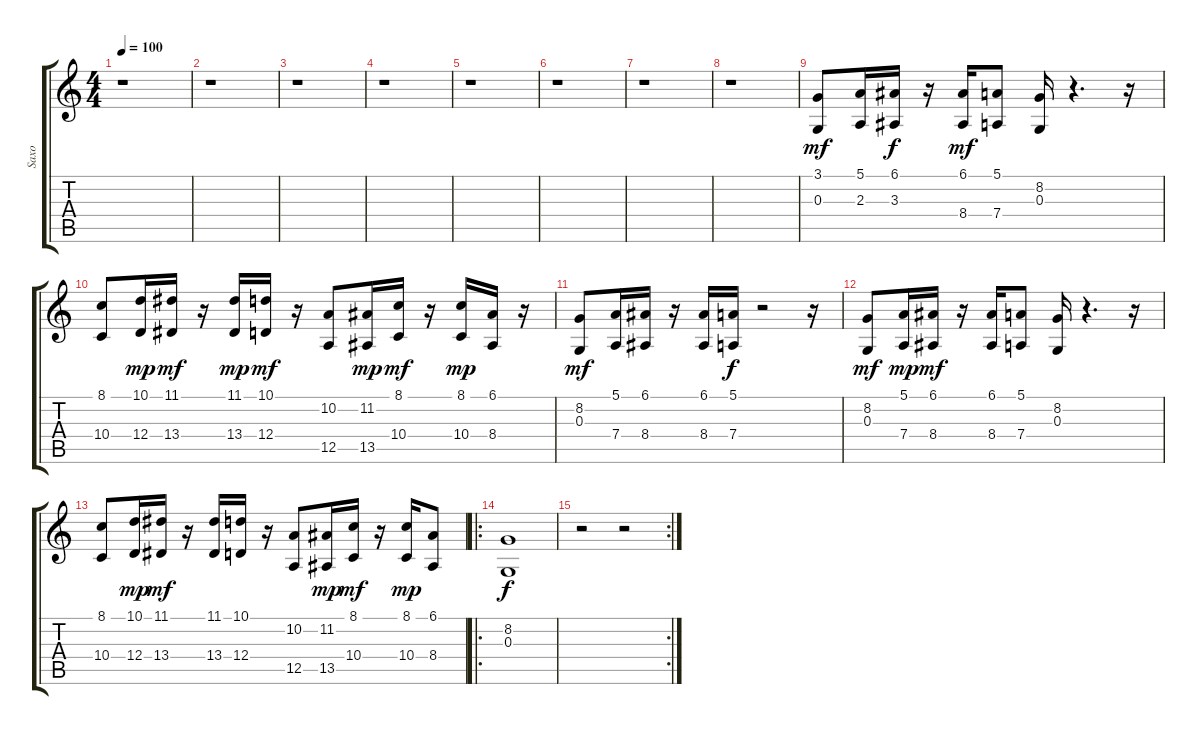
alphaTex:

\track ("Saxo" "Saxo") {solo instrument tenorsax}
\staff {score tabs}
\tuning (E4 B3 G3 D3 A2 E2) {hide}
\ts (4 4)
\tempo 100
\clef g2
\ks c
r.1{dy f} |
r.1 |
r.1 |
r.1 |
r.1 |
r.1 |
r.1 |
r.1 |
(3.1 0.3).8{dy mf} (5.1 2.3).16 (6.1 3.3).16{dy f} r.16 (6.1 8.4).16{dy mf} (5.1 7.4).8 (8.2 0.3).16 r.4{d} r.16 |
(8.1 10.4).8 (10.1 12.4).16{dy mp} (11.1 13.4).16{dy mf} r.16 (11.1 13.4).16{dy mp} (10.1 12.4).16{dy mf} r.16 (10.2 12.5).8 (11.2 13.5).16{dy mp} (8.1 10.4).16{dy mf} r.16 (8.1 10.4).16{dy mp} (6.1 8.4).16 r.16 |
(8.2 0.3).8{dy mf} (5.1 7.4).16 (6.1 8.4).16 r.16 (6.1 8.4).16 (5.1 7.4).16{dy f} r.2 r.16 |
(8.2 0.3).8{dy mf} (5.1 7.4).16{dy mp} (6.1 8.4).16{dy mf} r.16 (6.1 8.4).16 (5.1 7.4).8 (8.2 0.3).16 r.4{d} r.16 |
(8.1 10.4).8 (10.1 12.4).16{dy mp} (11.1 13.4).16{dy mf} r.16 (11.1 13.4).16 (10.1 12.4).16 r.16 (10.2 12.5).8 (11.2 13.5).16{dy mp} (8.1 10.4).16{dy mf} r.16 (8.1 10.4).16{dy mp} (6.1 8.4).8 |
\ro
(8.2 0.3).1{dy f volume 9} |
\rc 2
r.2 r.2
